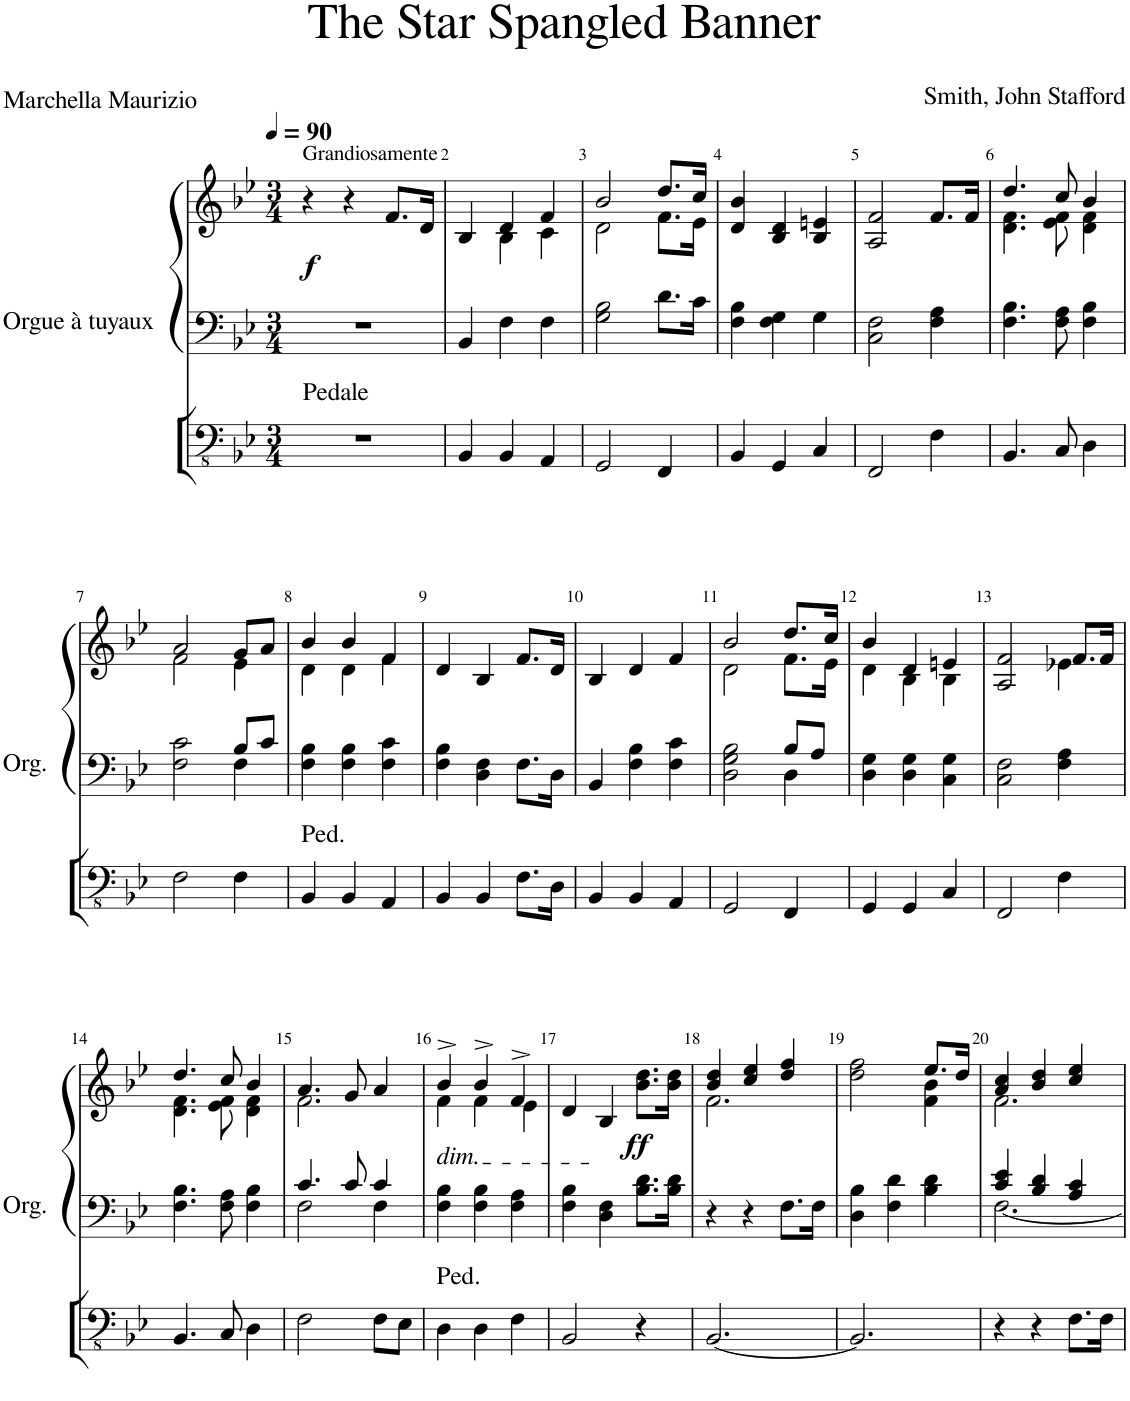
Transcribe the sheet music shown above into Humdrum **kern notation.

**kern	**kern	**kern	**dynam
*part1	*part1	*part1	*part1
*staff3	*staff2	*staff1	*staff1/2/3
*I"Orgue à tuyaux	*	*	*
*I'Org.	*	*	*
*clefFv4	*clefF4	*clefG2	*
*k[b-e-]	*k[b-e-]	*k[b-e-]	*
*M3/4	*M3/4	*M3/4	*
*MM90	*MM90	*MM90	*
=1	=1	=1	=1
!	!	!LO:TX:a:t=Grandiosamente	!
!LO:TX:a:t=Pedale	!	!	!
!	!	!	!LO:DY:b
2.r	2.r	4r	f
.	.	4r	.
.	.	8.f/L	.
.	.	16d/Jk	.
=2	=2	=2	=2
*	*	*^	*
4BBB-/	4BB-/	4B-/	4ryy	.
4BBB-/	4F\	4d/	4B-\	.
4AAA/	4F\	4f/	4c\	.
=3	=3	=3	=3	=3
2GGG/	2G\ 2B-\	2b-/	2d\	.
4FFF/	8.d\L	8.dd/L	8.f\L	.
.	16c\Jk	16cc/Jk	16e-\Jk	.
*	*	*v	*v	*
=4	=4	=4	=4
4BBB-/	4F\ 4B-\	4d/ 4b-/	.
4GGG/	4F\ 4G\	4B-/ 4d/	.
4CC/	4G\	4B-/ 4en/	.
=5	=5	=5	=5
2FFF/	2C\ 2F\	2A/ 2f/	.
4FF\	4F\ 4A\	8.f/L	.
.	.	16f/Jk	.
=6	=6	=6	=6
*	*	*^	*
4.BBB-/	4.F\ 4.B-\	4.dd/	4.d\ 4.f\	.
8CC/	8F\ 8A\	8cc/	8e-\ 8f\	.
4DD\	4F\ 4B-\	4b-/	4d\ 4f\	.
!!LO:LB:g=z	!!
=7	=7	=7	=7	=7
*	*^	*	*	*
2FF\	2F\ 2c\	2ryy	2a/	2f\	.
4FF\	8B-/L	4F\	8g/L	4e-\	.
.	8c/J	.	8a/J	.	.
*	*v	*v	*	*	*
=8	=8	=8	=8	=8
!LO:TX:a:t=Ped.	!	!	!	!
4BBB-/	4F\ 4B-\	4b-/	4d\	.
4BBB-/	4F\ 4B-\	4b-/	4d\	.
4AAA/	4F\ 4c\	4f/	4f\	.
*	*	*v	*v	*
=9	=9	=9	=9
4BBB-/	4F\ 4B-\	4d/	.
4BBB-/	4D\ 4F\	4B-/	.
8.FF\L	8.F\L	8.f/L	.
16DD\Jk	16D\Jk	16d/Jk	.
=10	=10	=10	=10
4BBB-/	4BB-/	4B-/	.
4BBB-/	4F\ 4B-\	4d/	.
4AAA/	4F\ 4c\	4f/	.
=11	=11	=11	=11
*	*^	*^	*
2GGG/	2D\ 2G\ 2B-\	2ryy	2b-/	2d\	.
4FFF/	8B-/L	4D\	8.dd/L	8.f\L	.
.	8A/J	.	.	.	.
.	.	.	16cc/Jk	16e-\Jk	.
*	*v	*v	*	*	*
=12	=12	=12	=12	=12
4GGG/	4D\ 4G\	4b-/	4d\	.
4GGG/	4D\ 4G\	4d/	4B-\	.
4CC/	4C\ 4G\	4en/	4B-\	.
=13	=13	=13	=13	=13
2FFF/	2C\ 2F\	2A/ 2f/	2ryy	.
4FF\	4F\ 4A\	8.f/L	4e-X\	.
.	.	16f/Jk	.	.
!!LO:LB:g=z	!!
=14	=14	=14	=14	=14
4.BBB-/	4.F\ 4.B-\	4.dd/	4.d\ 4.f\	.
8CC/	8F\ 8A\	8cc/	8e-\ 8f\	.
4DD\	4F\ 4B-\	4b-/	4d\ 4f\	.
=15	=15	=15	=15	=15
*	*^	*	*	*
2FF\	4.c/	2F\	4.a/	2.f\	.
.	8c/	.	8g/	.	.
8FF\L	4c/	4F\	4a/	.	.
8EE-\J	.	.	.	.	.
*	*v	*v	*	*	*
=16	=16	=16	=16	=16
!	!	!LO:TX:b:i:t=dim.	!	!
!LO:TX:a:t=Ped.	!	!	!	!
4DD\	4F\ 4B-\	4b-^/	4f\	.
4DD\	4F\ 4B-\	4b-^/	4f\	.
4FF\	4F\ 4A\	4f^/	4e-\	.
*	*	*v	*v	*
=17	=17	=17	=17
2BBB-/	4F\ 4B-\	4d/	.
.	4D\ 4F\	4B-/	.
!	!	!	!LO:DY:b
4r	8.B-\ 8.d\L	8.b-\ 8.dd\L	ff
.	16B-\ 16d\Jk	16b-\ 16dd\Jk	.
=18	=18	=18	=18
*	*	*^	*
[2.BBB-/	4r	4b-/ 4dd/	2.f\	.
.	4r	4cc/ 4ee-/	.	.
.	8.F\L	4dd/ 4ff/	.	.
.	16F\Jk	.	.	.
=19	=19	=19	=19	=19
2.BBB-/]	4D\ 4B-\	2dd\ 2ff\	2ryy	.
.	4F\ 4d\	.	.	.
.	4B-\ 4d\	8.ee-/L	4f\ 4b-\	.
.	.	16dd/Jk	.	.
=20	=20	=20	=20	=20
*	*^	*	*	*
4r	4c/ 4e-/	[2.F\	4a/ 4cc/	2.f\	.
4r	4B-/ 4d/	.	4b-/ 4dd/	.	.
8.FF\L	4A/ 4c/	.	4cc/ 4ee-/	.	.
16FF\Jk	.	.	.	.	.
*	*v	*v	*	*	*
*	*	*v	*v	*
=	=	=	=
*-	*-	*-	*-
